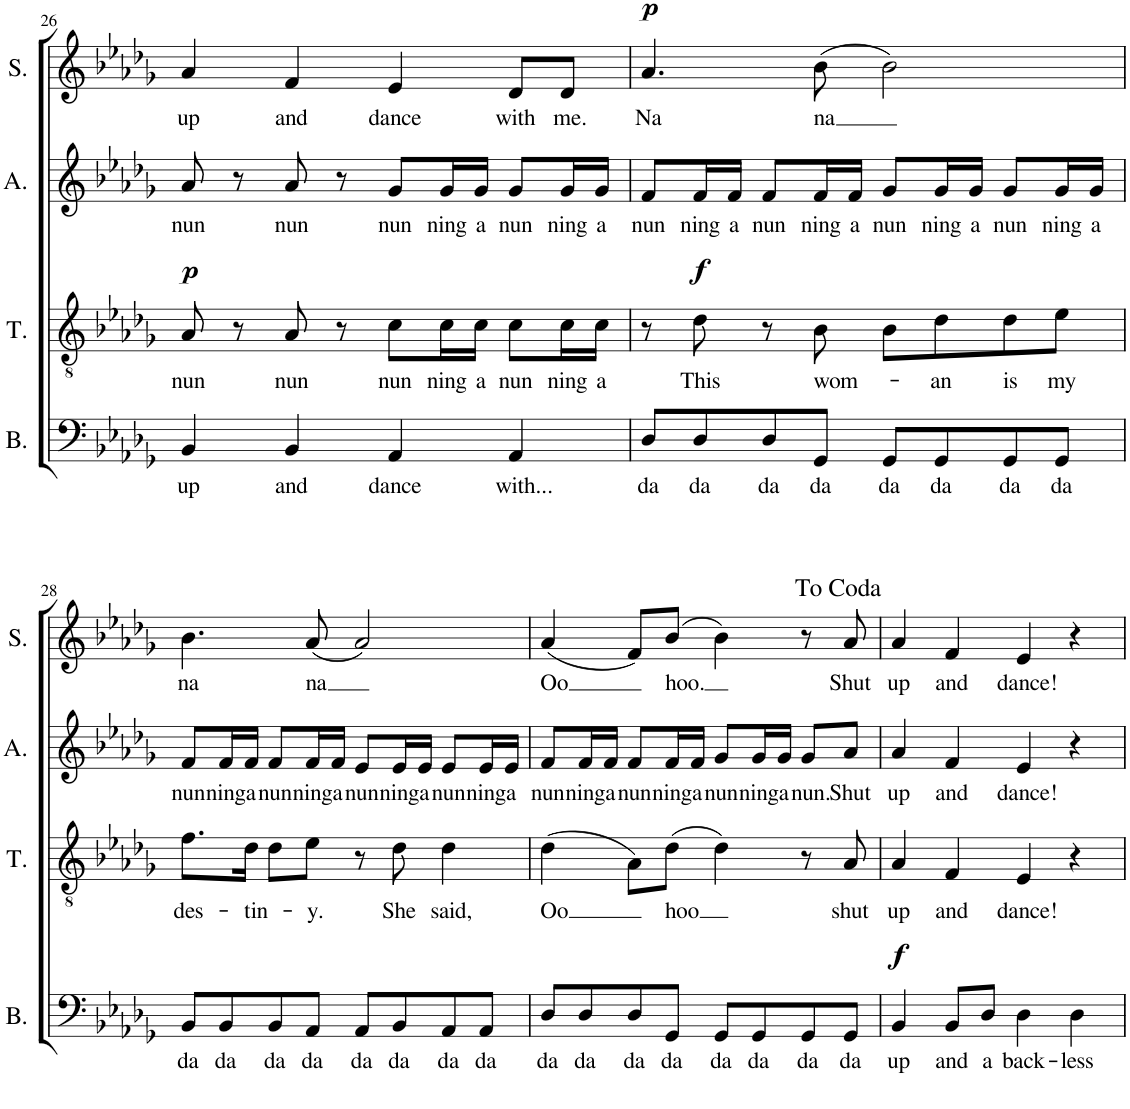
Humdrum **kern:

**kern	**text	**dynam	**kern	**text	**dynam	**kern	**text	**kern	**text	**dynam
*part4	*part4	*part4	*part3	*part3	*part3	*part2	*part2	*part1	*part1	*part1
*staff4	*staff4	*staff4	*staff3	*staff3	*staff3	*staff2	*staff2	*staff1	*staff1	*staff1
*I"Bass	*	*	*I"Tenor	*	*	*I"Alto	*	*I"Soprano	*	*
*I'B.	*	*	*I'T.	*	*	*I'A.	*	*I'S.	*	*
!!LO:PB:g=z
*clefF4	*	*	*clefGv2	*	*	*clefG2	*	*clefG2	*	*
*k[b-e-a-d-g-]	*	*	*k[b-e-a-d-g-]	*	*	*k[b-e-a-d-g-]	*	*k[b-e-a-d-g-]	*	*
*M4/4	*	*	*M4/4	*	*	*M4/4	*	*M4/4	*	*
=26	=26	=26	=26	=26	=26	=26	=26	=26	=26	=26
!	!LO:LY:b	!	!	!LO:LY:b	!LO:DY:a	!	!LO:LY:b	!	!LO:LY:b	!
4BB-/	up	.	8A-/	nun	p	8a-/	nun	4a-/	up	.
.	.	.	8r	.	.	8r	.	.	.	.
!	!LO:LY:b	!	!	!LO:LY:b	!	!	!LO:LY:b	!	!LO:LY:b	!
4BB-/	and	.	8A-/	nun	.	8a-/	nun	4f/	and	.
.	.	.	8r	.	.	8r	.	.	.	.
!	!LO:LY:b	!	!	!LO:LY:b	!	!	!LO:LY:b	!	!LO:LY:b	!
4AA-/	dance	.	8c\L	nun	.	8g-/L	nun	4e-/	dance	.
!	!	!	!	!LO:LY:b	!	!	!LO:LY:b	!	!	!
.	.	.	16c\L	ning	.	16g-/L	ning	.	.	.
!	!	!	!	!LO:LY:b	!	!	!LO:LY:b	!	!	!
.	.	.	16c\JJ	a	.	16g-/JJ	a	.	.	.
!	!LO:LY:b	!	!	!LO:LY:b	!	!	!LO:LY:b	!	!LO:LY:b	!
4AA-/	with...	.	8c\L	nun	.	8g-/L	nun	8d-/L	with	.
!	!	!	!	!LO:LY:b	!	!	!LO:LY:b	!	!LO:LY:b	!
.	.	.	16c\L	ning	.	16g-/L	ning	8d-/J	me.	.
!	!	!	!	!LO:LY:b	!	!	!LO:LY:b	!	!	!
.	.	.	16c\JJ	a	.	16g-/JJ	a	.	.	.
=27	=27	=27	=27	=27	=27	=27	=27	=27	=27	=27
!	!LO:LY:b	!	!	!	!	!	!LO:LY:b	!	!LO:LY:b	!LO:DY:a
8D-/L	da	.	8r	.	.	8f/L	nun	4.a-/	Na	p
!	!LO:LY:b	!	!	!LO:LY:b	!LO:DY:a	!	!LO:LY:b	!	!	!
8D-/	da	.	8d-\	This	f	16f/L	ning	.	.	.
!	!	!	!	!	!	!	!LO:LY:b	!	!	!
.	.	.	.	.	.	16f/JJ	a	.	.	.
!	!LO:LY:b	!	!	!	!	!	!LO:LY:b	!	!	!
8D-/	da	.	8r	.	.	8f/L	nun	.	.	.
!	!LO:LY:b	!	!	!LO:LY:b	!	!	!LO:LY:b	!	!LO:LY:b	!
8GG-/J	da	.	8B-\	wom-	.	16f/L	ning	(8b-\	na	.
!	!	!	!	!	!	!	!LO:LY:b	!	!	!
.	.	.	.	.	.	16f/JJ	a	.	.	.
!	!LO:LY:b	!	!	!	!	!	!LO:LY:b	!	!	!
8GG-/L	da	.	8B-\L	.	.	8g-/L	nun	2b-\)	.	.
!	!LO:LY:b	!	!	!LO:LY:b	!	!	!LO:LY:b	!	!	!
8GG-/	da	.	8d-\	-an	.	16g-/L	ning	.	.	.
!	!	!	!	!	!	!	!LO:LY:b	!	!	!
.	.	.	.	.	.	16g-/JJ	a	.	.	.
!	!LO:LY:b	!	!	!LO:LY:b	!	!	!LO:LY:b	!	!	!
8GG-/	da	.	8d-\	is	.	8g-/L	nun	.	.	.
!	!LO:LY:b	!	!	!LO:LY:b	!	!	!LO:LY:b	!	!	!
8GG-/J	da	.	8e-\J	my	.	16g-/L	ning	.	.	.
!	!	!	!	!	!	!	!LO:LY:b	!	!	!
.	.	.	.	.	.	16g-/JJ	a	.	.	.
!!LO:LB:g=z
=28	=28	=28	=28	=28	=28	=28	=28	=28	=28	=28
!	!LO:LY:b	!	!	!LO:LY:b	!	!	!LO:LY:b	!	!LO:LY:b	!
8BB-/L	da	.	8.f\L	des-	.	8f/L	nun	4.b-\	na	.
!	!LO:LY:b	!	!	!	!	!	!LO:LY:b	!	!	!
8BB-/	da	.	.	.	.	16f/L	ning	.	.	.
!	!	!	!	!LO:LY:b	!	!	!LO:LY:b	!	!	!
.	.	.	16d-\Jk	-tin-	.	16f/JJ	a	.	.	.
!	!LO:LY:b	!	!	!	!	!	!LO:LY:b	!	!	!
8BB-/	da	.	8d-\L	.	.	8f/L	nun	.	.	.
!	!LO:LY:b	!	!	!LO:LY:b	!	!	!LO:LY:b	!	!LO:LY:b	!
8AA-/J	da	.	8e-\J	-y.	.	16f/L	ning	(8a-/	na	.
!	!	!	!	!	!	!	!LO:LY:b	!	!	!
.	.	.	.	.	.	16f/JJ	a	.	.	.
!	!LO:LY:b	!	!	!	!	!	!LO:LY:b	!	!	!
8AA-/L	da	.	8r	.	.	8e-/L	nun	2a-/)	.	.
!	!LO:LY:b	!	!	!LO:LY:b	!	!	!LO:LY:b	!	!	!
8BB-/	da	.	8d-\	She	.	16e-/L	ning	.	.	.
!	!	!	!	!	!	!	!LO:LY:b	!	!	!
.	.	.	.	.	.	16e-/JJ	a	.	.	.
!	!LO:LY:b	!	!	!LO:LY:b	!	!	!LO:LY:b	!	!	!
8AA-/	da	.	4d-\	said,	.	8e-/L	nun	.	.	.
!	!LO:LY:b	!	!	!	!	!	!LO:LY:b	!	!	!
8AA-/J	da	.	.	.	.	16e-/L	ning	.	.	.
!	!	!	!	!	!	!	!LO:LY:b	!	!	!
.	.	.	.	.	.	16e-/JJ	a	.	.	.
=29	=29	=29	=29	=29	=29	=29	=29	=29	=29	=29
!	!LO:LY:b	!	!	!LO:LY:b	!	!	!LO:LY:b	!	!LO:LY:b	!
8D-/L	da	.	(4d-\	Oo	.	8f/L	nun	(4a-/	Oo	.
!	!LO:LY:b	!	!	!	!	!	!LO:LY:b	!	!	!
8D-/	da	.	.	.	.	16f/L	ning	.	.	.
!	!	!	!	!	!	!	!LO:LY:b	!	!	!
.	.	.	.	.	.	16f/JJ	a	.	.	.
!	!LO:LY:b	!	!	!	!	!	!LO:LY:b	!	!	!
8D-/	da	.	8A-\L)	.	.	8f/L	nun	8f/L)	.	.
!	!LO:LY:b	!	!	!LO:LY:b	!	!	!LO:LY:b	!	!LO:LY:b	!
8GG-/J	da	.	(8d-\J	hoo	.	16f/L	ning	(8b-/J	hoo.	.
!	!	!	!	!	!	!	!LO:LY:b	!	!	!
.	.	.	.	.	.	16f/JJ	a	.	.	.
!	!LO:LY:b	!	!	!	!	!	!LO:LY:b	!	!	!
8GG-/L	da	.	4d-\)	.	.	8g-/L	nun	4b-\)	.	.
!	!LO:LY:b	!	!	!	!	!	!LO:LY:b	!	!	!
8GG-/	da	.	.	.	.	16g-/L	ning	.	.	.
!	!	!	!	!	!	!	!LO:LY:b	!	!	!
.	.	.	.	.	.	16g-/JJ	a	.	.	.
!	!LO:LY:b	!	!	!	!	!	!LO:LY:b	!	!	!
8GG-/	da	.	8r	.	.	8g-/L	nun.	8r	.	.
!	!LO:LY:b	!	!	!LO:LY:b	!	!	!LO:LY:b	!	!LO:LY:b	!
8GG-/J	da	.	8A-/	shut	.	8a-/J	Shut	8a-/	Shut	.
=30	=30	=30	=30	=30	=30	=30	=30	=30	=30	=30
!	!LO:LY:b	!LO:DY:a	!	!LO:LY:b	!	!	!LO:LY:b	!	!LO:LY:b	!
4BB-/	up	f	4A-/	up	.	4a-/	up	4a-/	up	.
!	!LO:LY:b	!	!	!LO:LY:b	!	!	!LO:LY:b	!	!LO:LY:b	!
8BB-/L	and	.	4F/	and	.	4f/	and	4f/	and	.
!	!LO:LY:b	!	!	!	!	!	!	!	!	!
8D-/J	a	.	.	.	.	.	.	.	.	.
!	!LO:LY:b	!	!	!LO:LY:b	!	!	!LO:LY:b	!	!LO:LY:b	!
4D-\	back-	.	4E-/	dance!	.	4e-/	dance!	4e-/	dance!	.
!	!LO:LY:b	!	!	!	!	!	!	!	!	!
4D-\	-less	.	4r	.	.	4r	.	4r	.	.
=	=	=	=	=	=	=	=	=	=	=
*-	*-	*-	*-	*-	*-	*-	*-	*-	*-	*-
